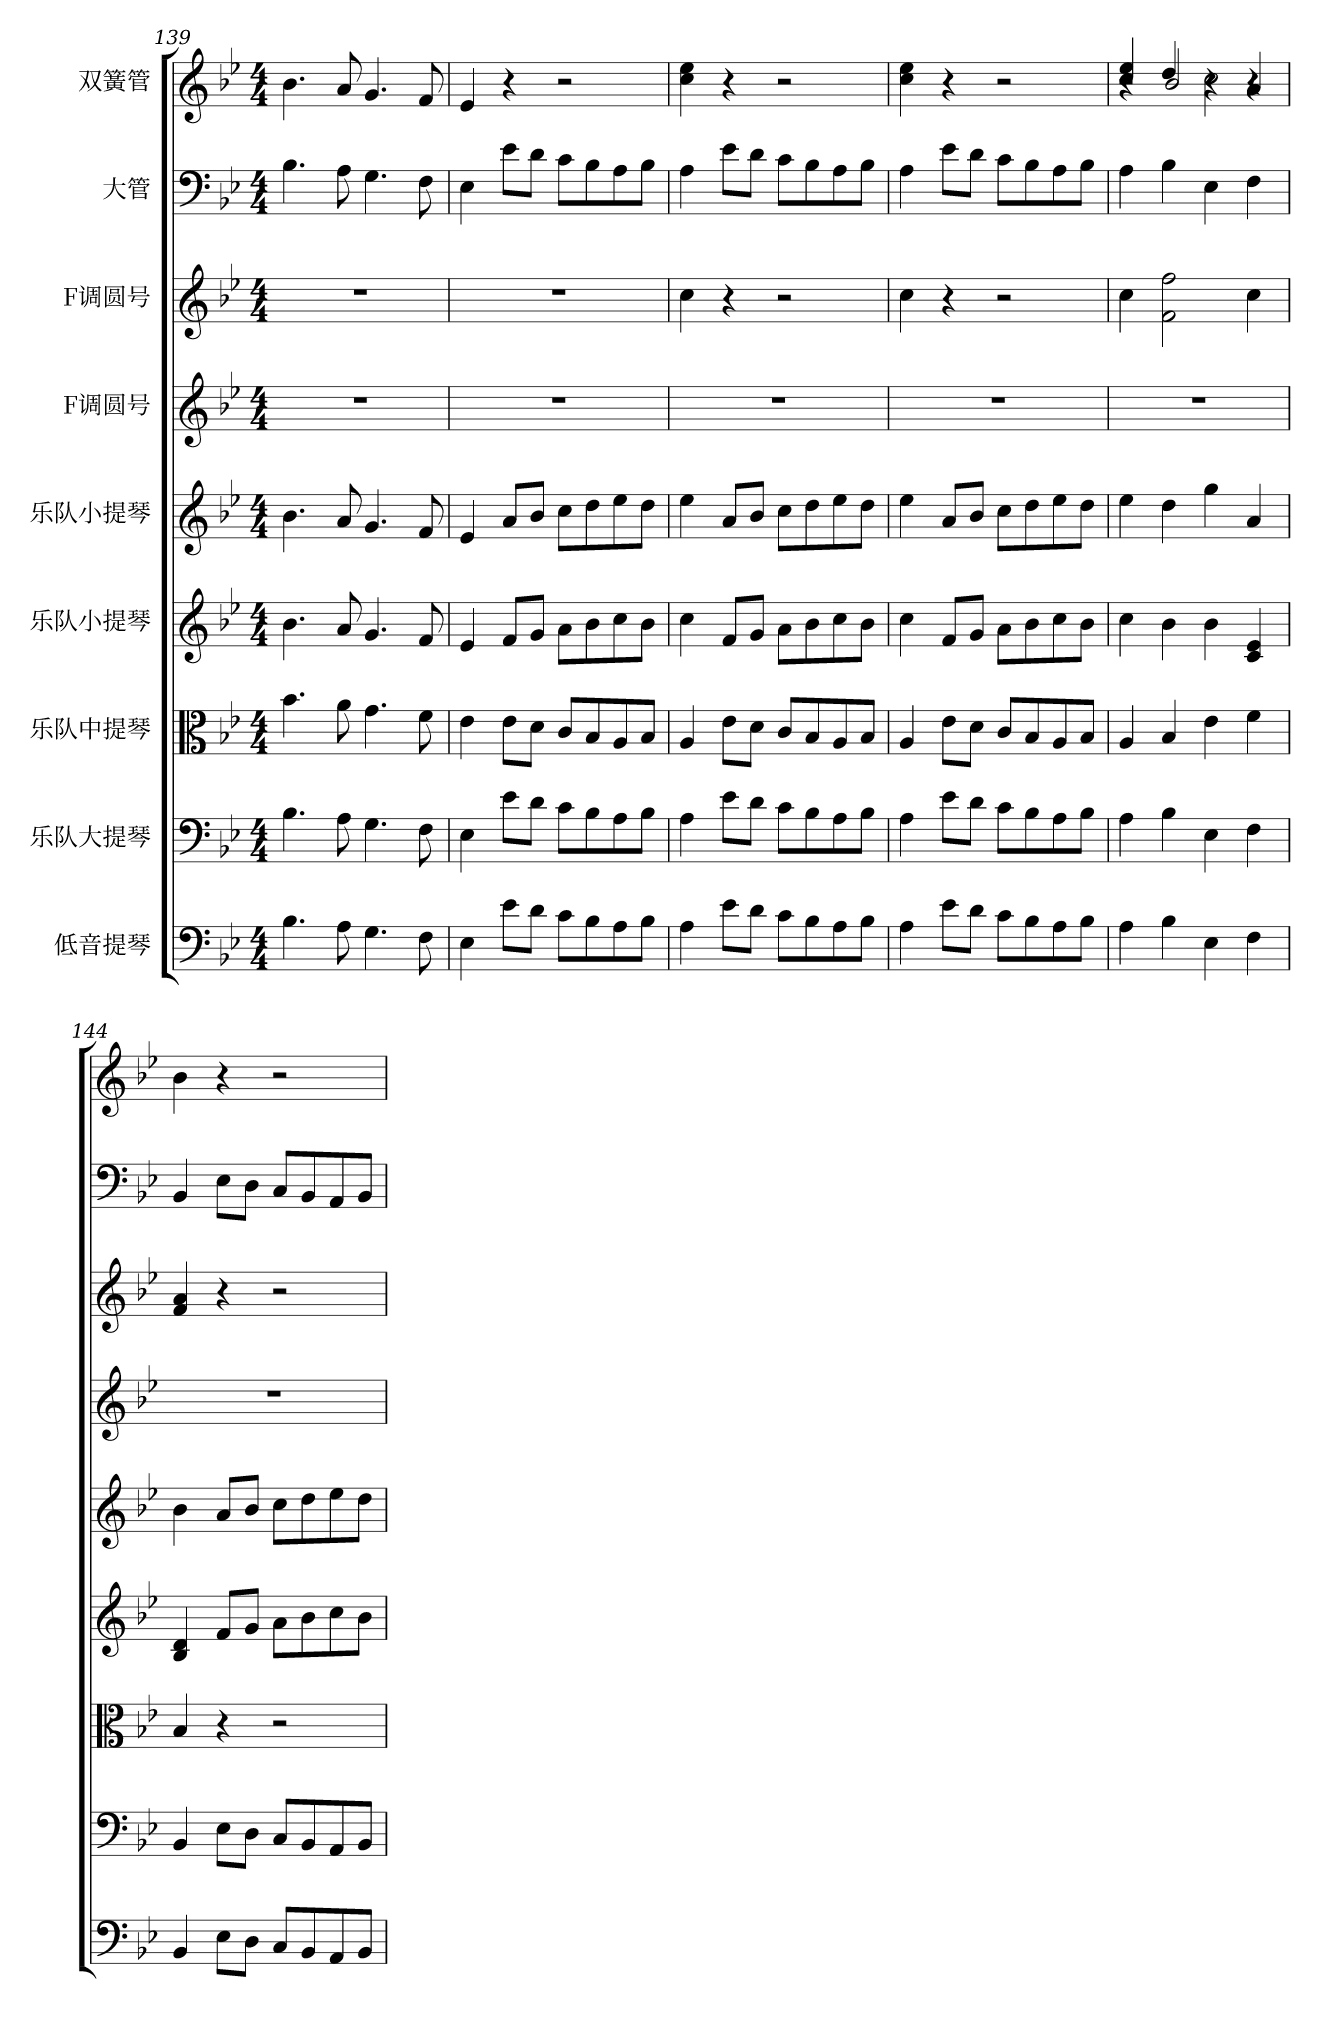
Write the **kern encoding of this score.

**kern	**kern	**kern	**kern	**kern	**kern	**kern	**kern	**kern
*part9	*part8	*part7	*part6	*part5	*part4	*part3	*part2	*part1
*staff9	*staff8	*staff7	*staff6	*staff5	*staff4	*staff3	*staff2	*staff1
*I"低音提琴	*I"乐队大提琴	*I"乐队中提琴	*I"乐队小提琴	*I"乐队小提琴	*I"F调圆号	*I"F调圆号	*I"大管	*I"双簧管
*clefF4	*clefF4	*clefC3	*clefG2	*clefG2	*clefG2	*clefG2	*clefF4	*clefG2
*ITrd7c12	*	*	*	*	*ITrd4c7	*ITrd4c7	*	*
*k[b-e-]	*k[b-e-]	*k[b-e-]	*k[b-e-]	*k[b-e-]	*k[b-e-a-]	*k[b-e-a-]	*k[b-e-]	*k[b-e-]
*M4/4	*M4/4	*M4/4	*M4/4	*M4/4	*M4/4	*M4/4	*M4/4	*M4/4
=139	=139	=139	=139	=139	=139	=139	=139	=139
4.BB-\	4.B-\	4.b-\	4.b-\	4.b-\	1r	1r	4.B-\	4.b-\
8AA\	8A\	8a\	8a/	8a/	.	.	8A\	8a/
4.GG\	4.G\	4.g\	4.g/	4.g/	.	.	4.G\	4.g/
8FF\	8F\	8f\	8f/	8f/	.	.	8F\	8f/
!!LO:PB:g=z
=140	=140	=140	=140	=140	=140	=140	=140	=140
4EE-\	4E-\	4e-\	4e-/	4e-/	1r	1r	4E-\	4e-/
8E-\L	8e-\L	8e-\L	8f/L	8a/L	.	.	8e-\L	4r
8D\J	8d\J	8d\J	8g/J	8b-/J	.	.	8d\J	.
8C\L	8c\L	8c/L	8a\L	8cc\L	.	.	8c\L	2r
8BB-\	8B-\	8B-/	8b-\	8dd\	.	.	8B-\	.
8AA\	8A\	8A/	8cc\	8ee-\	.	.	8A\	.
8BB-\J	8B-\J	8B-/J	8b-\J	8dd\J	.	.	8B-\J	.
=141	=141	=141	=141	=141	=141	=141	=141	=141
4AA\	4A\	4A/	4cc\	4ee-\	1r	4f\	4A\	4cc\ 4ee-\
8E-\L	8e-\L	8e-\L	8f/L	8a/L	.	4r	8e-\L	4r
8D\J	8d\J	8d\J	8g/J	8b-/J	.	.	8d\J	.
8C\L	8c\L	8c/L	8a\L	8cc\L	.	2r	8c\L	2r
8BB-\	8B-\	8B-/	8b-\	8dd\	.	.	8B-\	.
8AA\	8A\	8A/	8cc\	8ee-\	.	.	8A\	.
8BB-\J	8B-\J	8B-/J	8b-\J	8dd\J	.	.	8B-\J	.
=142	=142	=142	=142	=142	=142	=142	=142	=142
4AA\	4A\	4A/	4cc\	4ee-\	1r	4f\	4A\	4cc\ 4ee-\
8E-\L	8e-\L	8e-\L	8f/L	8a/L	.	4r	8e-\L	4r
8D\J	8d\J	8d\J	8g/J	8b-/J	.	.	8d\J	.
8C\L	8c\L	8c/L	8a\L	8cc\L	.	2r	8c\L	2r
8BB-\	8B-\	8B-/	8b-\	8dd\	.	.	8B-\	.
8AA\	8A\	8A/	8cc\	8ee-\	.	.	8A\	.
8BB-\J	8B-\J	8B-/J	8b-\J	8dd\J	.	.	8B-\J	.
=143	=143	=143	=143	=143	=143	=143	=143	=143
*	*	*	*	*	*	*	*	*^
*	*	*	*	*	*	*	*	*	*^
4AA\	4A\	4A/	4cc\	4ee-\	1r	4f\	4A\	4cc/ 4ee-/	2r	4r
4BB-\	4B-\	4B-/	4b-\	4dd\	.	2B-\ 2b-\	4B-\	4dd/	.	2b-/
4EE-\	4E-\	4e-\	4b-\	4gg\	.	.	4E-\	4r	2cc\	.
4FF\	4F\	4f\	4c/ 4e-/	4a/	.	4f\	4F\	4a/	.	4r
*	*	*	*	*	*	*	*	*v	*v	*v
=144	=144	=144	=144	=144	=144	=144	=144	=144
*	*	*	*	*	*	*	*	*MM194
4BBB-/	4BB-/	4B-/	4B-/ 4d/	4b-\	1r	4B-/ 4d/	4BB-/	4b-\
8EE-\L	8E-\L	4r	8f/L	8a/L	.	4r	8E-\L	4r
8DD\J	8D\J	.	8g/J	8b-/J	.	.	8D\J	.
8CC/L	8C/L	2r	8a\L	8cc\L	.	2r	8C/L	2r
8BBB-/	8BB-/	.	8b-\	8dd\	.	.	8BB-/	.
8AAA/	8AA/	.	8cc\	8ee-\	.	.	8AA/	.
8BBB-/J	8BB-/J	.	8b-\J	8dd\J	.	.	8BB-/J	.
=	=	=	=	=	=	=	=	=
*-	*-	*-	*-	*-	*-	*-	*-	*-
